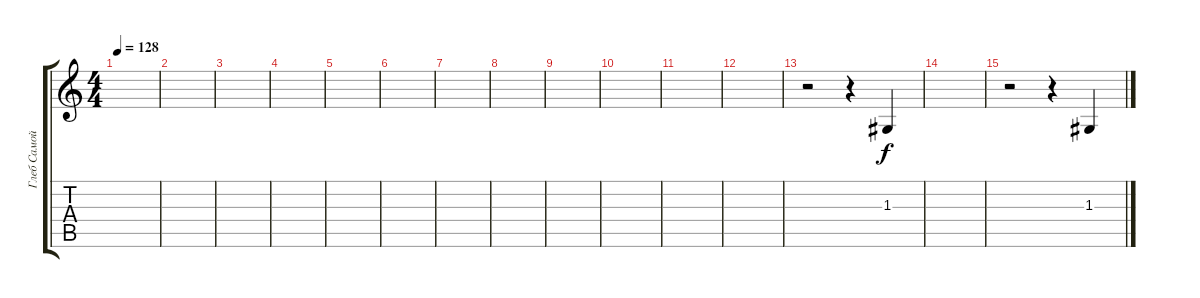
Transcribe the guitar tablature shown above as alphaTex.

\track ("Глеб Самойлов (fx)" "Глеб Самой") {instrument lead2sawtooth}
\staff {score tabs}
\tuning (E4 B3 G3 D3 A2 E2) {hide}
\ts (4 4)
\tempo 128
\clef g2
\ks c
|
|
|
|
|
|
|
|
|
|
|
|
r.2 r.4 1.3.4 |
|
r.2 r.4 1.3.4
